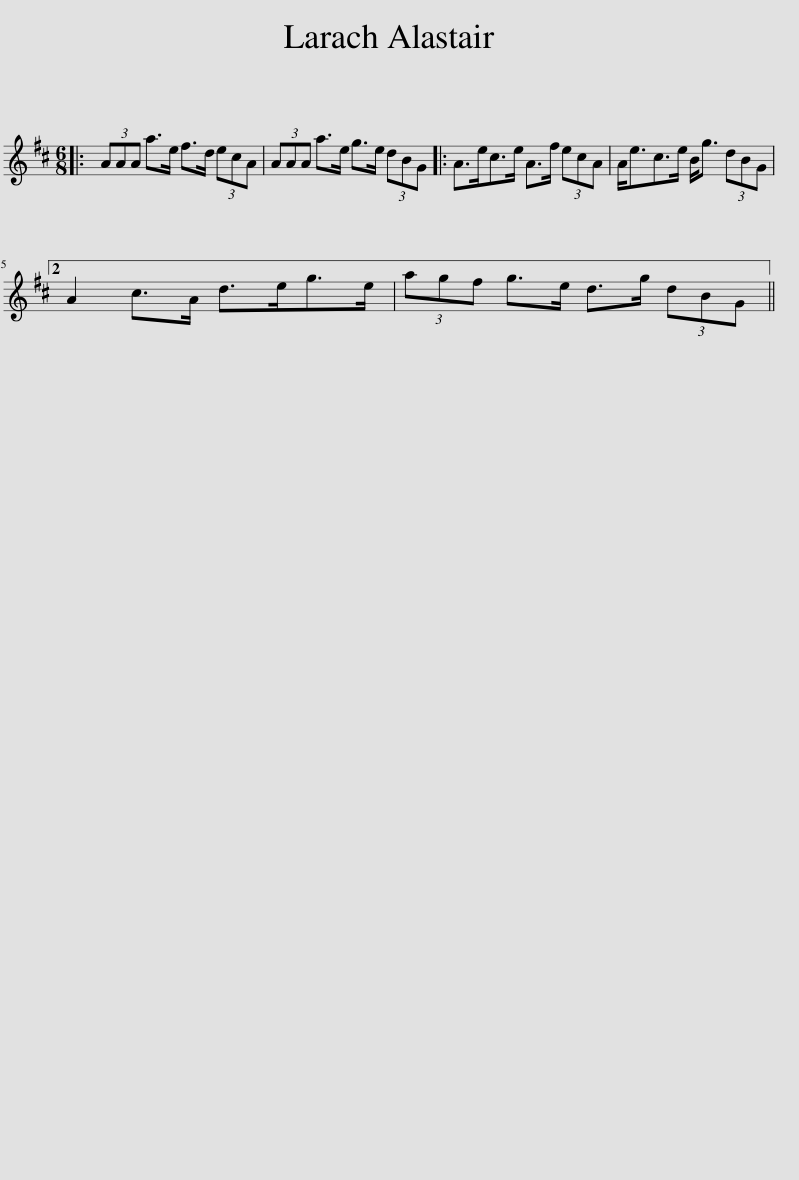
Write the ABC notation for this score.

X:1
L:1/8
M:6/8
I:linebreak $
K:D
V:1 treble
V:1
|: (3AAA a>e f>d (3ecA | (3AAA a>e g>e (3dBG |: A>ec>e A>f (3ecA | A<ec>e B<g (3dBG |2$ A2 c>A d>eg>e | %5
 (3agf g>e d>g (3dBG || %6
